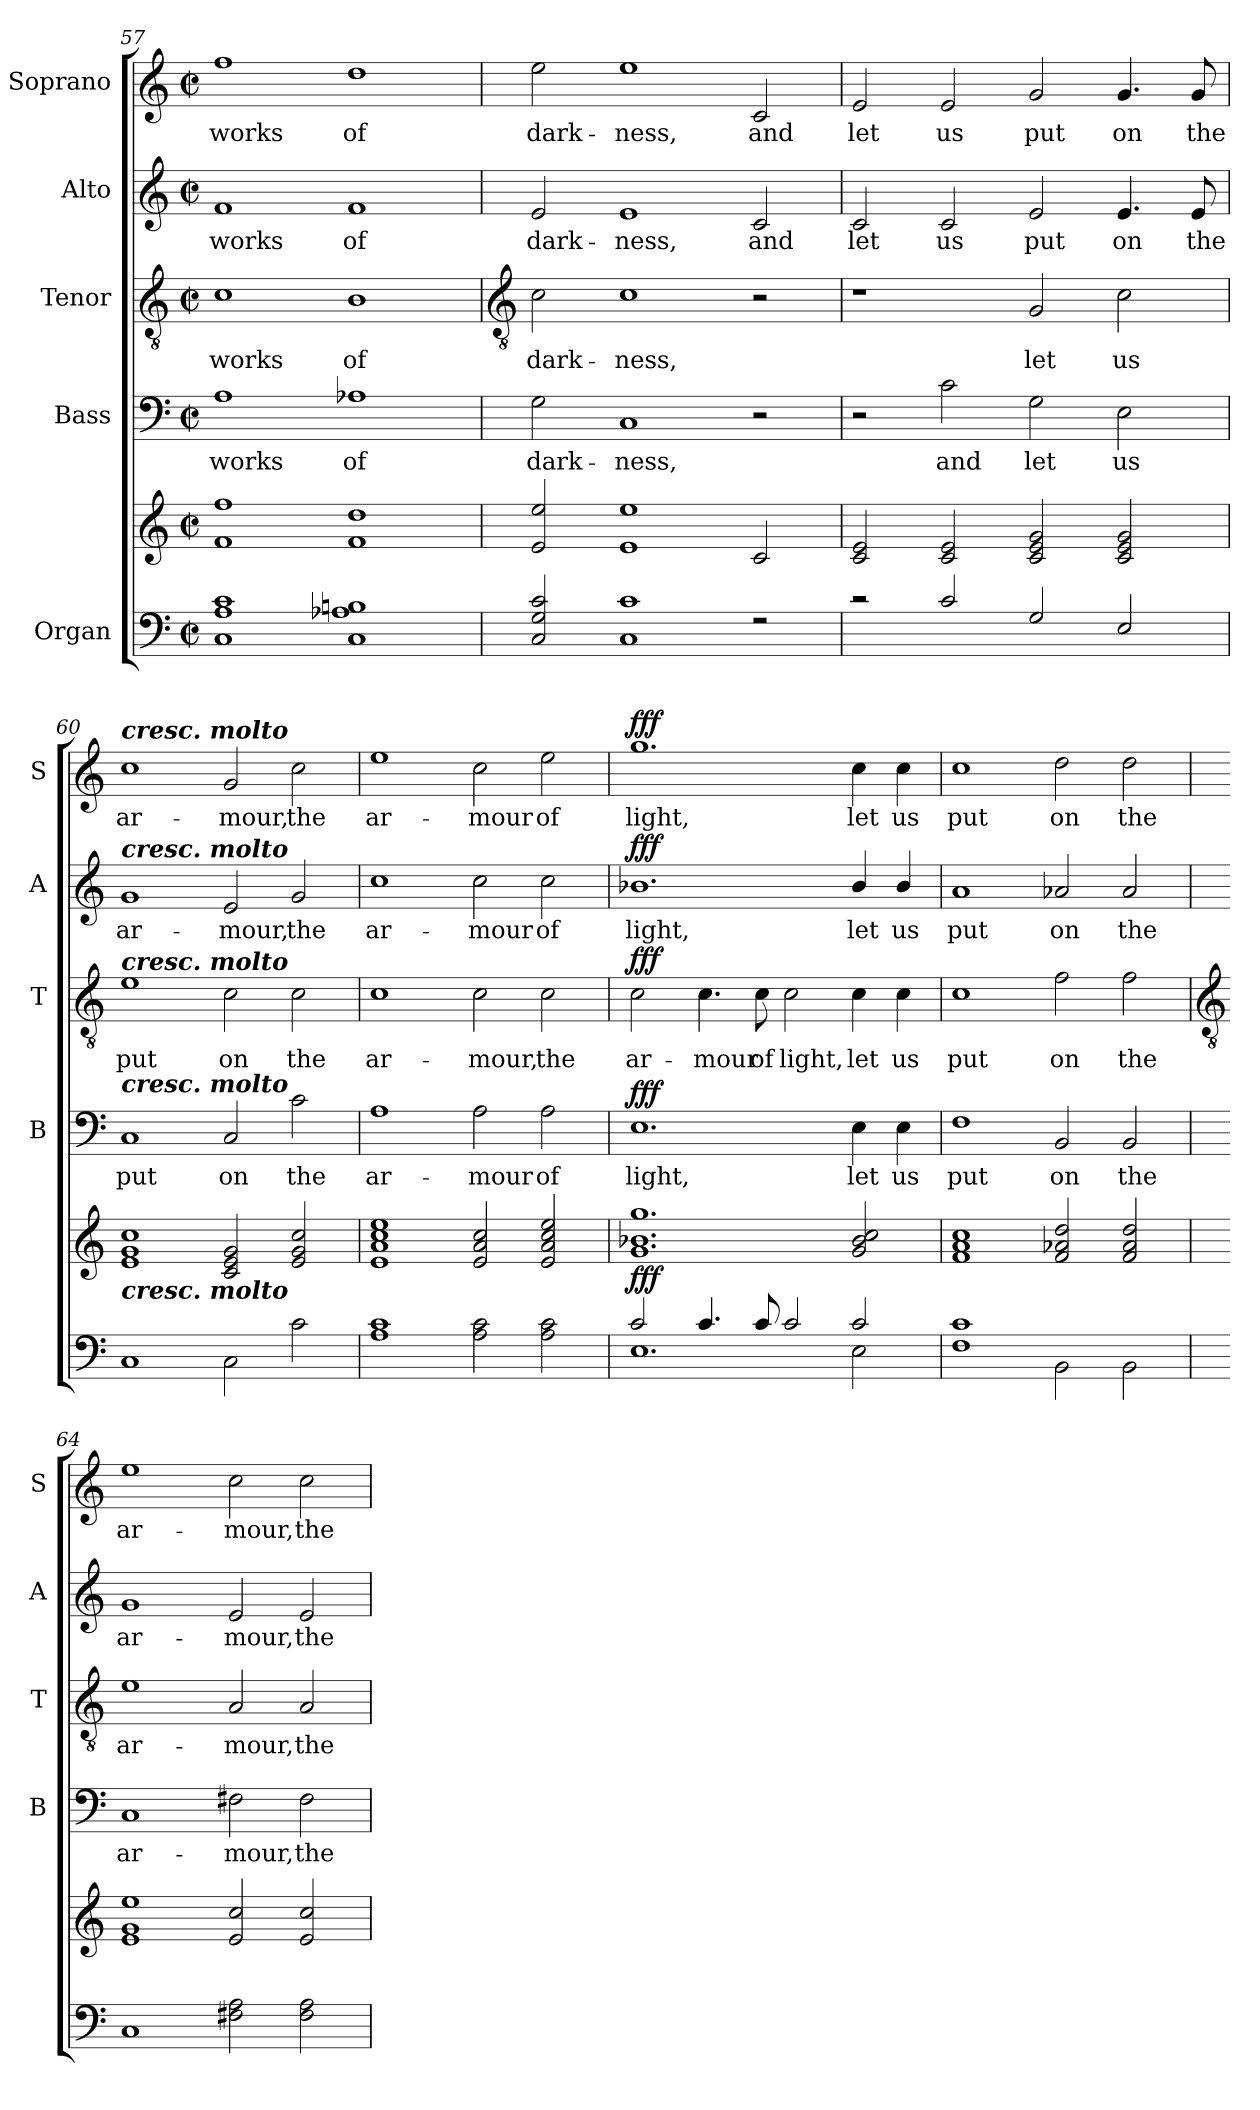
**kern	**kern	**dynam	**kern	**text	**dynam	**kern	**text	**dynam	**kern	**text	**dynam	**kern	**text	**dynam
*part5	*part5	*part5	*part4	*part4	*part4	*part3	*part3	*part3	*part2	*part2	*part2	*part1	*part1	*part1
*staff6	*staff5	*staff5/6	*staff4	*staff4	*staff4	*staff3	*staff3	*staff3	*staff2	*staff2	*staff2	*staff1	*staff1	*staff1
*I"Organ	*	*	*I"Bass	*	*	*I"Tenor	*	*	*I"Alto	*	*	*I"Soprano	*	*
*	*	*	*I'B	*	*	*I'T	*	*	*I'A	*	*	*I'S	*	*
*clefF4	*clefG2	*	*clefF4	*	*	*clefGv2	*	*	*clefG2	*	*	*clefG2	*	*
*k[]	*k[]	*	*k[]	*	*	*k[]	*	*	*k[]	*	*	*k[]	*	*
*C:	*C:	*	*C:	*	*	*C:	*	*	*C:	*	*	*C:	*	*
*M4/2	*M4/2	*	*M4/2	*	*	*M4/2	*	*	*M4/2	*	*	*M4/2	*	*
*met(c|)	*met(c|)	*	*met(c|)	*	*	*met(c|)	*	*	*met(c|)	*	*	*met(c|)	*	*
=57	=57	=57	=57	=57	=57	=57	=57	=57	=57	=57	=57	=57	=57	=57
!	!	!	!	!LO:LY:b	!	!	!LO:LY:b	!	!	!LO:LY:b	!	!	!LO:LY:b	!
1C 1A 1c	1f 1ff	.	1A	works	.	1c	works	.	1f	works	.	1ff	works	.
!	!	!	!	!LO:LY:b	!	!	!LO:LY:b	!	!	!LO:LY:b	!	!	!LO:LY:b	!
1C 1A-X 1Bn	1f 1dd	.	1A-X	of	.	1B	of	.	1f	of	.	1dd	of	.
!!LO:LB:g=z
=58	=58	=58	=58	=58	=58	=58	=58	=58	=58	=58	=58	=58	=58	=58
*	*	*	*	*	*	*clefGv2	*	*	*	*	*	*	*	*
*^	*	*	*	*	*	*	*	*	*	*	*	*	*	*
!	!	!	!	!	!LO:LY:b	!	!	!LO:LY:b	!	!	!LO:LY:b	!	!	!LO:LY:b	!
2C 2G 2c	0ryy	2e 2ee	.	2G	dark-	.	2c	dark-	.	2e	dark-	.	2ee	dark-	.
!	!	!	!	!	!LO:LY:b	!	!	!LO:LY:b	!	!	!LO:LY:b	!	!	!LO:LY:b	!
1C 1c	.	1e 1ee	.	1C	-ness,	.	1c	-ness,	.	1e	-ness,	.	1ee	-ness,	.
!	!	!	!	!	!	!	!	!	!	!	!LO:LY:b	!	!	!LO:LY:b	!
2r	.	2c	.	2r	.	.	2r	.	.	2c	and	.	2c	and	.
=59	=59	=59	=59	=59	=59	=59	=59	=59	=59	=59	=59	=59	=59	=59	=59
!	!	!	!	!	!	!	!	!	!	!	!LO:LY:b	!	!	!LO:LY:b	!
2r	0ryy	2c 2e	.	2r	.	.	1r	.	.	2c	let	.	2e	let	.
!	!	!	!	!	!LO:LY:b	!	!	!	!	!	!LO:LY:b	!	!	!LO:LY:b	!
2c	.	2c 2e	.	2c	and	.	.	.	.	2c	us	.	2e	us	.
!	!	!	!	!	!LO:LY:b	!	!	!LO:LY:b	!	!	!LO:LY:b	!	!	!LO:LY:b	!
2G	.	2c 2e 2g	.	2G	let	.	2G	let	.	2e	put	.	2g	put	.
!	!	!	!	!	!LO:LY:b	!	!	!LO:LY:b	!	!	!LO:LY:b	!	!	!LO:LY:b	!
2E	.	2c 2e 2g	.	2E	us	.	2c	us	.	4.e	on	.	4.g	on	.
!	!	!	!	!	!	!	!	!	!	!	!LO:LY:b	!	!	!LO:LY:b	!
.	.	.	.	.	.	.	.	.	.	8e	the	.	8g	the	.
=60	=60	=60	=60	=60	=60	=60	=60	=60	=60	=60	=60	=60	=60	=60	=60
!	!	!	!	!	!	!	!	!	!	!	!	!	!LO:TX:a:Bi:t=cresc. molto	!	!
!	!	!	!	!	!	!	!	!	!	!LO:TX:a:Bi:t=cresc. molto	!	!	!	!	!
!	!	!	!	!	!	!	!LO:TX:a:Bi:t=cresc. molto	!	!	!	!	!	!	!	!
!	!	!	!	!LO:TX:a:Bi:t=cresc. molto	!	!	!	!	!	!	!	!	!	!	!
!	!	!LO:TX:b:Bi:t=cresc. molto	!	!	!	!	!	!	!	!	!	!	!	!	!
!	!	!	!	!	!LO:LY:b	!	!	!LO:LY:b	!	!	!LO:LY:b	!	!	!LO:LY:b	!
0ryy	1C\	1e 1g 1cc	.	1C	put	.	1e	put	.	1g	ar-	.	1cc	ar-	.
!	!	!	!	!	!LO:LY:b	!	!	!LO:LY:b	!	!	!LO:LY:b	!	!	!LO:LY:b	!
.	2C\	2c 2e 2g	.	2C	on	.	2c	on	.	2e	-mour,	.	2g	-mour,	.
!	!	!	!	!	!LO:LY:b	!	!	!LO:LY:b	!	!	!LO:LY:b	!	!	!LO:LY:b	!
.	2c\	2e 2g 2cc	.	2c	the	.	2c	the	.	2g	the	.	2cc	the	.
=61	=61	=61	=61	=61	=61	=61	=61	=61	=61	=61	=61	=61	=61	=61	=61
!	!	!	!	!	!LO:LY:b	!	!	!LO:LY:b	!	!	!LO:LY:b	!	!	!LO:LY:b	!
0ryy	1A\ 1c\	1e 1a 1cc 1ee	.	1A	ar-	.	1c	ar-	.	1cc	ar-	.	1ee	ar-	.
!	!	!	!	!	!LO:LY:b	!	!	!LO:LY:b	!	!	!LO:LY:b	!	!	!LO:LY:b	!
.	2A\ 2c\	2e 2a 2cc	.	2A	-mour	.	2c	-mour,	.	2cc	-mour	.	2cc	-mour	.
!	!	!	!	!	!LO:LY:b	!	!	!LO:LY:b	!	!	!LO:LY:b	!	!	!LO:LY:b	!
.	2A\ 2c\	2e 2a 2cc 2ee	.	2A	of	.	2c	the	.	2cc	of	.	2ee	of	.
=62	=62	=62	=62	=62	=62	=62	=62	=62	=62	=62	=62	=62	=62	=62	=62
!	!	!	!LO:DY:b	!	!LO:LY:b	!LO:DY:b	!	!LO:LY:b	!LO:DY:b	!	!LO:LY:b	!LO:DY:b	!	!LO:LY:b	!LO:DY:b
2c/	1.E\	1.g 1.b-X 1.gg	fff	1.E	light,	fff	2c	ar-	fff	1.b-X	light,	fff	1.gg	light,	fff
!	!	!	!	!	!	!	!	!LO:LY:b	!	!	!	!	!	!	!
4.c/	.	.	.	.	.	.	4.c	-mour	.	.	.	.	.	.	.
!	!	!	!	!	!	!	!	!LO:LY:b	!	!	!	!	!	!	!
8c/	.	.	.	.	.	.	8c	of	.	.	.	.	.	.	.
!	!	!	!	!	!	!	!	!LO:LY:b	!	!	!	!	!	!	!
2c/	.	.	.	.	.	.	2c	light,	.	.	.	.	.	.	.
!	!	!	!	!	!LO:LY:b	!	!	!LO:LY:b	!	!	!LO:LY:b	!	!	!LO:LY:b	!
2c/	2E\	2g 2b- 2cc	.	4E	let	.	4c	let	.	4b-/	let	.	4cc	let	.
!	!	!	!	!	!LO:LY:b	!	!	!LO:LY:b	!	!	!LO:LY:b	!	!	!LO:LY:b	!
.	.	.	.	4E	us	.	4c	us	.	4b-/	us	.	4cc	us	.
=63	=63	=63	=63	=63	=63	=63	=63	=63	=63	=63	=63	=63	=63	=63	=63
!	!	!	!	!	!LO:LY:b	!	!	!LO:LY:b	!	!	!LO:LY:b	!	!	!LO:LY:b	!
0ryy	1F\ 1c\	1f 1a 1cc	.	1F	put	.	1c	put	.	1a	put	.	1cc	put	.
!	!	!	!	!	!LO:LY:b	!	!	!LO:LY:b	!	!	!LO:LY:b	!	!	!LO:LY:b	!
.	2BB\	2f 2a-X 2dd	.	2BB	on	.	2f	on	.	2a-X	on	.	2dd	on	.
!	!	!	!	!	!LO:LY:b	!	!	!LO:LY:b	!	!	!LO:LY:b	!	!	!LO:LY:b	!
.	2BB\	2f 2a- 2dd	.	2BB	the	.	2f	the	.	2a-	the	.	2dd	the	.
!!LO:LB:g=z
=64	=64	=64	=64	=64	=64	=64	=64	=64	=64	=64	=64	=64	=64	=64	=64
*	*	*	*	*	*	*	*clefGv2	*	*	*	*	*	*	*	*
*	*	*^	*	*	*	*	*	*	*	*	*	*	*	*	*
!	!	!	!	!	!	!LO:LY:b	!	!	!LO:LY:b	!	!	!LO:LY:b	!	!	!LO:LY:b	!
0ryy	1C\	1e/ 1g/ 1ee/	0ryy	.	1C	ar-	.	1e	ar-	.	1g	ar-	.	1ee	ar-	.
!	!	!	!	!	!	!LO:LY:b	!	!	!LO:LY:b	!	!	!LO:LY:b	!	!	!LO:LY:b	!
.	2F#X\ 2A\	2e/ 2cc/	.	.	2F#X	-mour,	.	2A	-mour,	.	2e	-mour,	.	2cc	-mour,	.
!	!	!	!	!	!	!LO:LY:b	!	!	!LO:LY:b	!	!	!LO:LY:b	!	!	!LO:LY:b	!
.	2F#\ 2A\	2e/ 2cc/	.	.	2F#	the	.	2A	the	.	2e	the	.	2cc	the	.
*v	*v	*	*	*	*	*	*	*	*	*	*	*	*	*	*	*
*	*v	*v	*	*	*	*	*	*	*	*	*	*	*	*	*
=	=	=	=	=	=	=	=	=	=	=	=	=	=	=
*-	*-	*-	*-	*-	*-	*-	*-	*-	*-	*-	*-	*-	*-	*-
